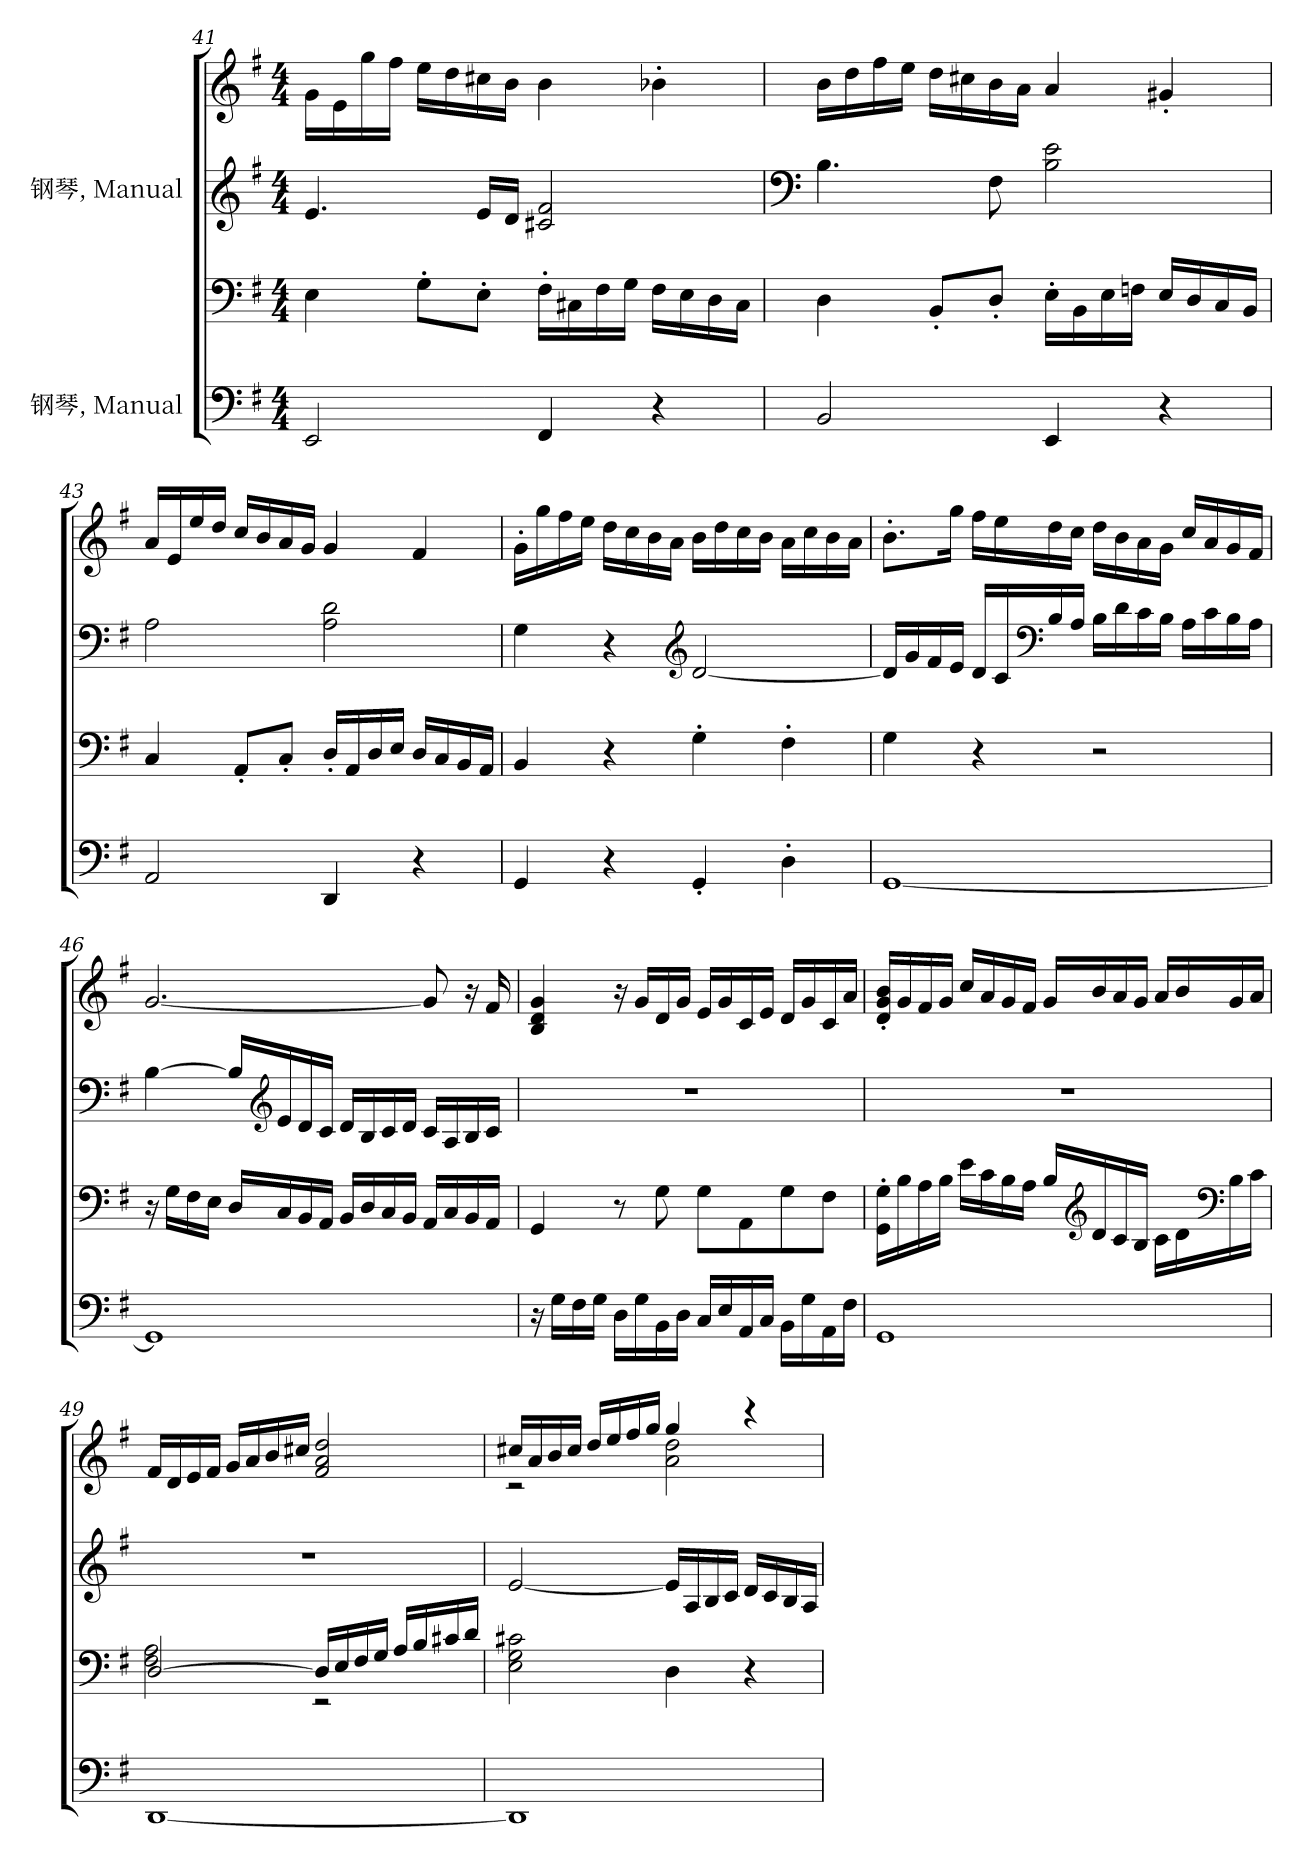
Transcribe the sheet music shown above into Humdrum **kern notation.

**kern	**kern	**kern	**kern
*part2	*part2	*part1	*part1
*staff4	*staff3	*staff2	*staff1
*I"钢琴, Manual	*	*I"钢琴, Manual	*
!!LO:PB:g=z
*clefF4	*clefF4	*clefG2	*clefG2
*k[f#]	*k[f#]	*k[f#]	*k[f#]
*M4/4	*M4/4	*M4/4	*M4/4
=41	=41	=41	=41
2EE/	4E\	4.e/	16g\LL
.	.	.	16e\
.	.	.	16gg\
.	.	.	16ff#\JJ
.	8G'\L	.	16ee\LL
.	.	.	16dd\
.	8E'\J	16e/LL	16cc#X\
.	.	16d/JJ	16b\JJ
4FF#/	16F#'\LL	2c#X/ 2f#/	4b\
.	16C#X\	.	.
.	16F#\	.	.
.	16G\JJ	.	.
4r	16F#\LL	.	4b-X'\
.	16E\	.	.
.	16D\	.	.
.	16C#\JJ	.	.
=42	=42	=42	=42
*	*	*clefF4	*
2BB/	4D\	4.B\	16b\LL
.	.	.	16dd\
.	.	.	16ff#\
.	.	.	16ee\JJ
.	8BB'/L	.	16dd\LL
.	.	.	16cc#X\
.	8D'/J	8F#\	16b\
.	.	.	16a\JJ
4EE/	16E'\LL	2B\ 2e\	4a/
.	16BB\	.	.
.	16E\	.	.
.	16Fn\JJ	.	.
4r	16E/LL	.	4g#X'/
.	16D/	.	.
.	16C/	.	.
.	16BB/JJ	.	.
!!LO:LB:g=z
=43	=43	=43	=43
2AA/	4C/	2A\	16a/LL
.	.	.	16e/
.	.	.	16ee/
.	.	.	16dd/JJ
.	8AA'/L	.	16cc/LL
.	.	.	16b/
.	8C'/J	.	16a/
.	.	.	16g/JJ
4DD/	16D'/LL	2A\ 2d\	4g/
.	16AA/	.	.
.	16D/	.	.
.	16E/JJ	.	.
4r	16D/LL	.	4f#/
.	16C/	.	.
.	16BB/	.	.
.	16AA/JJ	.	.
=44	=44	=44	=44
4GG/	4BB/	4G\	16g'\LL
.	.	.	16gg\
.	.	.	16ff#\
.	.	.	16ee\JJ
4r	4r	4r	16dd\LL
.	.	.	16cc\
.	.	.	16b\
.	.	.	16a\JJ
*	*	*clefG2	*
4GG'/	4G'\	[2d/	16b\LL
.	.	.	16dd\
.	.	.	16cc\
.	.	.	16b\JJ
4D'\	4F#'\	.	16a\LL
.	.	.	16cc\
.	.	.	16b\
.	.	.	16a\JJ
!!LO:LB:g=z
=45	=45	=45	=45
[1GG	4G\	16d/LL]	8.b'\L
.	.	16g/	.
.	.	16f#/	.
.	.	16e/JJ	16gg\Jk
.	4r	16d/LL	16ff#\LL
.	.	16c/	16ee\
*	*	*clefF4	*
.	.	16B/	16dd\
.	.	16A/JJ	16cc\JJ
.	2r	16B\LL	16dd\LL
.	.	16d\	16b\
.	.	16c\	16a\
.	.	16B\JJ	16g\JJ
.	.	16A\LL	16cc/LL
.	.	16c\	16a/
.	.	16B\	16g/
.	.	16A\JJ	16f#/JJ
=46	=46	=46	=46
1GG]	16r	[4B\	[2.g/
.	16G\LL	.	.
.	16F#\	.	.
.	16E\JJ	.	.
.	16D/LL	16B/LL]	.
*	*	*clefG2	*
.	16C/	16e/	.
.	16BB/	16d/	.
.	16AA/JJ	16c/JJ	.
.	16BB/LL	16d/LL	.
.	16D/	16B/	.
.	16C/	16c/	.
.	16BB/JJ	16d/JJ	.
.	16AA/LL	16c/LL	8g/]
.	16C/	16A/	.
.	16BB/	16B/	16r
.	16AA/JJ	16c/JJ	16f#/
!!LO:PB:g=z
=47	=47	=47	=47
16r	4GG/	1r	4B/ 4d/ 4g/
16G\LL	.	.	.
16F#\	.	.	.
16G\JJ	.	.	.
16D\LL	8r	.	16r
16G\	.	.	16g/LL
16BB\	8G\	.	16d/
16D\JJ	.	.	16g/JJ
16C/LL	8G\L	.	16e/LL
16E/	.	.	16g/
16AA/	8AA\	.	16c/
16C/JJ	.	.	16e/JJ
16BB\LL	8G\	.	16d/LL
16G\	.	.	16g/
16AA\	8F#\J	.	16c/
16F#\JJ	.	.	16a/JJ
=48	=48	=48	=48
1GG	16GG\' 16G\'LL	1r	16d/' 16g/' 16b/'LL
.	16B\	.	16g/
.	16A\	.	16f#/
.	16B\JJ	.	16g/JJ
.	16e\LL	.	16cc/LL
.	16c\	.	16a/
.	16B\	.	16g/
.	16A\JJ	.	16f#/JJ
.	16B/LL	.	16g/LL
*	*clefG2	*	*
.	16d/	.	16b/
.	16c/	.	16a/
.	16B/JJ	.	16g/JJ
.	16c\LL	.	16a/LL
.	16d\	.	16b/
*	*clefF4	*	*
.	16B\	.	16g/
.	16c\JJ	.	16a/JJ
!!LO:LB:g=z
=49	=49	=49	=49
*	*^	*	*
[1DD	[2D/	2F#\ 2A\	1r	16f#/LL
.	.	.	.	16d/
.	.	.	.	16e/
.	.	.	.	16f#/JJ
.	.	.	.	16g/LL
.	.	.	.	16a/
.	.	.	.	16b/
.	.	.	.	16cc#X/JJ
.	16D/LL]	2r	.	2f#/ 2a/ 2dd/
.	16E/	.	.	.
.	16F#/	.	.	.
.	16G/JJ	.	.	.
.	16A/LL	.	.	.
.	16B/	.	.	.
.	16c#X/	.	.	.
.	16d/JJ	.	.	.
*	*v	*v	*	*
=50	=50	=50	=50
*	*	*	*^
1DD]	2E\ 2G\ 2c#X\	[2e/	16cc#X/LL	2r
.	.	.	16a/	.
.	.	.	16b/	.
.	.	.	16cc#/JJ	.
.	.	.	16dd/LL	.
.	.	.	16ee/	.
.	.	.	16ff#/	.
.	.	.	16gg/JJ	.
.	4D\	16e/LL]	4gg/	2a\ 2dd\
.	.	16A/	.	.
.	.	16B/	.	.
.	.	16c/JJ	.	.
.	4r	16d/LL	4r	.
.	.	16c/	.	.
.	.	16B/	.	.
.	.	16A/JJ	.	.
*	*	*	*v	*v
=	=	=	=
*-	*-	*-	*-
